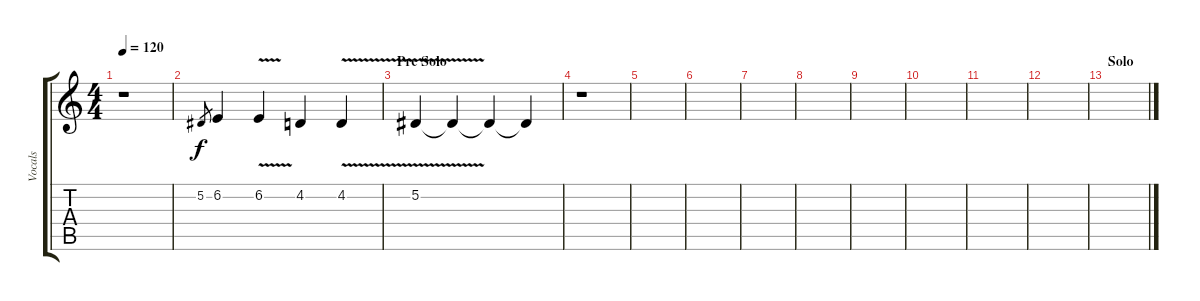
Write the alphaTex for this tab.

\track ("Vocals" "Vocals") {instrument lead2sawtooth}
\staff {score tabs}
\tuning (Eb4 Bb3 Gb3 Db3 Ab2 Eb2) {hide}
\ts (4 4)
\tempo 120
\clef g2
\ks c
r.1{dy f} |
5.2.8{gr} 6.2.4 6.2{v}.4 4.2.4 4.2{v}.4 |
\section ("" "Pre Solo")
5.2{v}.4 5.2{t}.4 5.2{t}.4 5.2{t}.4 |
r.1 |
|
|
|
|
|
|
|
|
\section ("" "Solo")
